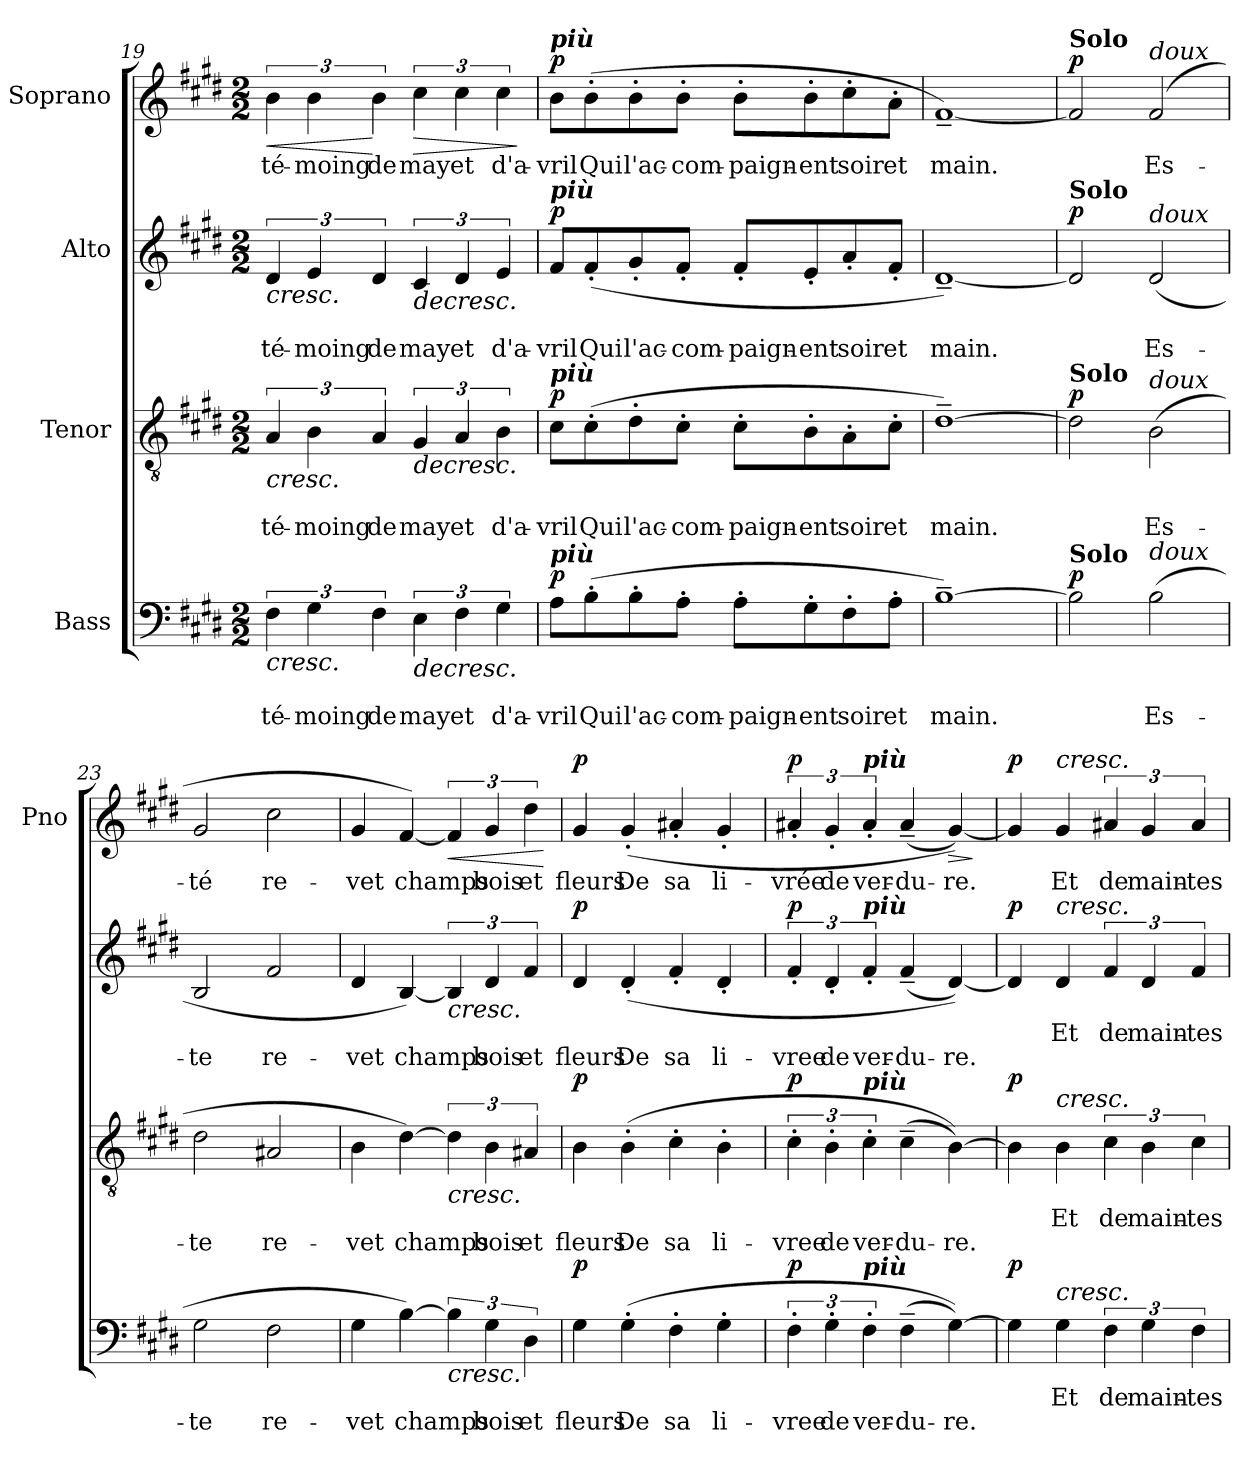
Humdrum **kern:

**kern	**text	**text	**dynam	**kern	**text	**text	**dynam	**kern	**text	**text	**dynam	**kern	**text	**dynam
*part4	*part4	*part4	*part4	*part3	*part3	*part3	*part3	*part2	*part2	*part2	*part2	*part1	*part1	*part1
*staff4	*staff4	*staff4	*staff4	*staff3	*staff3	*staff3	*staff3	*staff2	*staff2	*staff2	*staff2	*staff1	*staff1	*staff1
*I"Bass	*	*	*	*I"Tenor	*	*	*	*I"Alto	*	*	*	*I"Soprano	*	*
*	*	*	*	*	*	*	*	*	*	*	*	*I'Pno	*	*
*clefF4	*	*	*	*clefGv2	*	*	*	*clefG2	*	*	*	*clefG2	*	*
*k[f#c#g#d#]	*	*	*	*k[f#c#g#d#]	*	*	*	*k[f#c#g#d#]	*	*	*	*k[f#c#g#d#]	*	*
*E:	*	*	*	*E:	*	*	*	*E:	*	*	*	*E:	*	*
*M2/2	*	*	*	*M2/2	*	*	*	*M2/2	*	*	*	*M2/2	*	*
=19	=19	=19	=19	=19	=19	=19	=19	=19	=19	=19	=19	=19	=19	=19
!	!	!LO:LY:b	!LO:HP:b	!	!	!LO:LY:b	!LO:HP:b	!	!	!LO:LY:b	!LO:HP:b	!	!LO:LY:b	!LO:HP:b
6F#\	.	té-	<	6A/	.	té-	<	6d#/	.	té-	<	6b\	té-	<
!	!	!LO:LY:b	!	!	!	!LO:LY:b	!	!	!	!LO:LY:b	!	!	!LO:LY:b	!
6G#\	.	-moing	.	6B\	.	-moing	.	6e/	.	-moing	.	6b\	-moing	.
!	!	!LO:LY:b	!	!	!	!LO:LY:b	!	!	!	!LO:LY:b	!	!	!LO:LY:b	!
6F#\	.	de	.	6A/	.	de	.	6d#/	.	de	.	6b\	de	[
!	!	!LO:LY:b	!LO:HP:b	!	!	!LO:LY:b	!LO:HP:b	!	!	!LO:LY:b	!LO:HP:b	!	!LO:LY:b	!LO:HP:b
6E\	.	may	>	6G#/	.	may	>	6c#/	.	may	>	6cc#\	may	>
!	!	!LO:LY:b	!	!	!	!LO:LY:b	!	!	!	!LO:LY:b	!	!	!LO:LY:b	!
6F#\	.	et	.	6A/	.	et	.	6d#/	.	et	.	6cc#\	et	.
!	!	!LO:LY:b	!	!	!	!LO:LY:b	!	!	!	!LO:LY:b	!	!	!LO:LY:b	!
6G#\	.	d'a-	.	6B\	.	d'a-	.	6e/	.	d'a-	.	6cc#\	d'a-	.
.	.	.	[	.	.	.	[	.	.	.	[	.	.	]
=20	=20	=20	=20	=20	=20	=20	=20	=20	=20	=20	=20	=20	=20	=20
!	!	!	!	!	!	!	!	!	!	!	!	!LO:TX:a:Bi:t=più	!	!
!	!	!	!	!	!	!	!	!LO:TX:a:Bi:t=più	!	!	!	!	!	!
!	!	!	!	!LO:TX:a:Bi:t=più	!	!	!	!	!	!	!	!	!	!
!LO:TX:a:Bi:t=più	!	!	!	!	!	!	!	!	!	!	!	!	!	!
!	!	!LO:LY:b	!LO:DY:b	!	!	!LO:LY:b	!LO:DY:b	!	!	!LO:LY:b	!LO:DY:b	!	!LO:LY:b	!LO:DY:b
8A\L	.	-vril	p	8c#\L	.	-vril	p	8f#/L	.	-vril	p	8b\L	-vril	p
!	!	!LO:LY:b	!	!	!	!LO:LY:b	!	!	!	!LO:LY:b	!	!	!LO:LY:b	!
(>8B'\	.	Qui	.	(>8c#'\	.	Qui	.	(<8f#'/	.	Qui	.	(>8b'\	Qui	.
!	!	!LO:LY:b	!	!	!	!LO:LY:b	!	!	!	!LO:LY:b	!	!	!LO:LY:b	!
8B'\	.	l'ac-	.	8d#'\	.	l'ac-	.	8g#'/	.	l'ac-	.	8b'\	l'ac-	.
!	!	!LO:LY:b	!	!	!	!LO:LY:b	!	!	!	!LO:LY:b	!	!	!LO:LY:b	!
8A'\J	.	-com-	.	8c#'\J	.	-com-	.	8f#'/J	.	-com-	.	8b'\J	-com-	.
!	!	!LO:LY:b	!	!	!	!LO:LY:b	!	!	!	!LO:LY:b	!	!	!LO:LY:b	!
8A'\L	.	-paign-	.	8c#'\L	.	-paign-	.	8f#'/L	.	-paign-	.	8b'\L	-paign-	.
!	!	!LO:LY:b	!	!	!	!LO:LY:b	!	!	!	!LO:LY:b	!	!	!LO:LY:b	!
8G#'\	.	-ent	.	8B'\	.	-ent	.	8e'/	.	-ent	.	8b'\	-ent	.
!	!	!LO:LY:b	!	!	!	!LO:LY:b	!	!	!	!LO:LY:b	!	!	!LO:LY:b	!
8F#'\	.	soir	.	8A'\	.	soir	.	8a'/	.	soir	.	8cc#'\	soir	.
!	!	!LO:LY:b	!	!	!	!LO:LY:b	!	!	!	!LO:LY:b	!	!	!LO:LY:b	!
8A'\J	.	et	.	8c#'\J	.	et	.	8f#'/J	.	et	.	8a'\J	et	.
=21	=21	=21	=21	=21	=21	=21	=21	=21	=21	=21	=21	=21	=21	=21
!	!	!LO:LY:b	!	!	!	!LO:LY:b	!	!	!	!LO:LY:b	!	!	!LO:LY:b	!
[1B~)	.	main.	.	[1d#~)	.	main.	.	[1d#~)	.	main.	.	[1f#~)	main.	.
!!LO:PB:g=z
=22	=22	=22	=22	=22	=22	=22	=22	=22	=22	=22	=22	=22	=22	=22
!	!	!	!	!	!	!	!	!	!	!	!	!LO:TX:a:B:t=Solo	!	!
!	!	!	!	!	!	!	!	!LO:TX:a:B:t=Solo	!	!	!	!	!	!
!	!	!	!	!LO:TX:a:B:t=Solo	!	!	!	!	!	!	!	!	!	!
!LO:TX:a:B:t=Solo	!	!	!	!	!	!	!	!	!	!	!	!	!	!
!	!	!	!LO:DY:b	!	!	!	!LO:DY:b	!	!	!	!LO:DY:b	!	!	!LO:DY:b
2B\]	.	.	p	2d#\]	.	.	p	2d#/]	.	.	p	2f#/]	.	p
!	!	!	!	!	!	!	!	!	!	!	!	!LO:TX:a:i:t=doux	!	!
!	!	!	!	!	!	!	!	!LO:TX:a:i:t=doux	!	!	!	!	!	!
!	!	!	!	!LO:TX:a:i:t=doux	!	!	!	!	!	!	!	!	!	!
!LO:TX:a:i:t=doux	!	!	!	!	!	!	!	!	!	!	!	!	!	!
!	!	!LO:LY:b	!	!	!	!LO:LY:b	!	!	!	!LO:LY:b	!	!	!LO:LY:b	!
(>2B\	.	Es-	.	(>2B\	.	Es-	.	(>2d#/	.	Es-	.	(>2f#/	Es-	.
=23	=23	=23	=23	=23	=23	=23	=23	=23	=23	=23	=23	=23	=23	=23
!	!	!LO:LY:b	!	!	!	!LO:LY:b	!	!	!	!LO:LY:b	!	!	!LO:LY:b	!
2G#\	.	-te	.	2d#\	.	-te	.	2B/	.	-te	.	2g#/	-té	.
!	!	!LO:LY:b	!	!	!	!LO:LY:b	!	!	!	!LO:LY:b	!	!	!LO:LY:b	!
2F#\	.	re-	.	2A#X/	.	re-	.	2f#/	.	re-	.	2cc#\	re-	.
=24	=24	=24	=24	=24	=24	=24	=24	=24	=24	=24	=24	=24	=24	=24
!	!	!LO:LY:b	!	!	!	!LO:LY:b	!	!	!	!LO:LY:b	!	!	!LO:LY:b	!
4G#\	.	-vet	.	4B\	.	-vet	.	4d#/	.	-vet	.	4g#/	-vet	.
!	!	!LO:LY:b	!	!	!	!LO:LY:b	!	!	!	!LO:LY:b	!	!	!LO:LY:b	!
[4B\)	.	champs	.	[4d#\)	.	champs	.	[4B/)	.	champs	.	[4f#/)	champs	.
!	!	!	!LO:HP:b	!	!	!	!LO:HP:b	!	!	!	!LO:HP:b	!	!	!LO:HP:b
6B\]	.	.	<	6d#\]	.	.	<	6B/]	.	.	<	6f#/]	.	<
!	!	!LO:LY:b	!	!	!	!LO:LY:b	!	!	!	!LO:LY:b	!	!	!LO:LY:b	!
6G#\	.	bois	.	6B\	.	bois	.	6d#/	.	bois	.	6g#/	bois	.
!	!	!LO:LY:b	!	!	!	!LO:LY:b	!	!	!	!LO:LY:b	!	!	!LO:LY:b	!
6D#\	.	et	.	6A#X/	.	et	.	6f#/	.	et	.	6dd#\	et	.
.	.	.	]	.	.	.	]	.	.	.	]	.	.	[
=25	=25	=25	=25	=25	=25	=25	=25	=25	=25	=25	=25	=25	=25	=25
!	!	!LO:LY:b	!LO:DY:b	!	!	!LO:LY:b	!LO:DY:b	!	!	!LO:LY:b	!LO:DY:b	!	!LO:LY:b	!LO:DY:b
4G#\	.	fleurs	p	4B\	.	fleurs	p	4d#/	.	fleurs	p	4g#/	fleurs	p
!	!	!LO:LY:b	!	!	!	!LO:LY:b	!	!	!	!LO:LY:b	!	!	!LO:LY:b	!
(>4G#'\	.	De	.	(>4B'\	.	De	.	(>4d#'/	.	De	.	(>4g#'/	De	.
!	!	!LO:LY:b	!	!	!	!LO:LY:b	!	!	!	!LO:LY:b	!	!	!LO:LY:b	!
4F#'\	.	sa	.	4c#'\	.	sa	.	4f#'/	.	sa	.	4a#X'/	sa	.
!	!	!LO:LY:b	!	!	!	!LO:LY:b	!	!	!	!LO:LY:b	!	!	!LO:LY:b	!
4G#'\	.	li-	.	4B'\	.	li-	.	4d#'/	.	li-	.	4g#'/	li-	.
=26	=26	=26	=26	=26	=26	=26	=26	=26	=26	=26	=26	=26	=26	=26
!	!	!LO:LY:b	!LO:DY:b	!	!	!LO:LY:b	!LO:DY:b	!	!	!LO:LY:b	!LO:DY:b	!	!LO:LY:b	!LO:DY:b
6F#'\	.	-vree	p	6c#'\	.	-vree	p	6f#'/	.	-vree	p	6a#X'/	-vrée	p
!	!	!LO:LY:b	!	!	!	!LO:LY:b	!	!	!	!LO:LY:b	!	!	!LO:LY:b	!
6G#'\	.	de	.	6B'\	.	de	.	6d#'/	.	de	.	6g#'/	de	.
!	!	!	!	!	!	!	!	!	!	!	!	!LO:TX:a:Bi:t=più	!	!
!	!	!	!	!	!	!	!	!LO:TX:a:Bi:t=più	!	!	!	!	!	!
!	!	!	!	!LO:TX:a:Bi:t=più	!	!	!	!	!	!	!	!	!	!
!LO:TX:a:Bi:t=più	!	!	!	!	!	!	!	!	!	!	!	!	!	!
!	!	!LO:LY:b	!	!	!	!LO:LY:b	!	!	!	!LO:LY:b	!	!	!LO:LY:b	!
6F#'\	.	ver-	.	6c#'\	.	ver-	.	6f#'/	.	ver-	.	6a#'/	ver-	.
!	!	!LO:LY:b	!	!	!	!LO:LY:b	!	!	!	!LO:LY:b	!	!	!LO:LY:b	!
(>4F#~\	.	-du-	.	(>4c#~\	.	-du-	.	(<4f#~/	.	-du-	.	(<4a#~/	-du-	.
!	!	!LO:LY:b	!	!	!	!LO:LY:b	!	!	!	!LO:LY:b	!	!	!LO:LY:b	!LO:HP:b
[4G#\))	.	-re.	.	[4B\))	.	-re.	.	[4d#/))	.	-re.	.	[4g#/))	-re.	>
.	.	.	[	.	.	.	[	.	.	.	[	.	.	]
!!LO:PB:g=z
=27	=27	=27	=27	=27	=27	=27	=27	=27	=27	=27	=27	=27	=27	=27
!	!	!	!LO:DY:b	!	!	!	!LO:DY:b	!	!	!	!LO:DY:b	!	!	!LO:DY:b
4G#\]	.	.	p	4B\]	.	.	p	4d#/]	.	.	p	4g#/]	.	p
!	!	!	!	!	!	!	!	!	!	!	!	!LO:TX:a:i:t=cresc.	!	!
!	!	!	!	!	!	!	!	!LO:TX:a:i:t=cresc.	!	!	!	!	!	!
!	!	!	!	!LO:TX:a:i:t=cresc.	!	!	!	!	!	!	!	!	!	!
!LO:TX:a:i:t=cresc.	!	!	!	!	!	!	!	!	!	!	!	!	!	!
!	!LO:LY:b	!	!	!	!LO:LY:b	!	!	!	!LO:LY:b	!	!	!	!LO:LY:b	!
4G#\	Et	.	.	4B\	Et	.	.	4d#/	Et	.	.	4g#/	Et	.
!	!LO:LY:b	!	!	!	!LO:LY:b	!	!	!	!LO:LY:b	!	!	!	!LO:LY:b	!
6F#\	de	.	.	6c#\	de	.	.	6f#/	de	.	.	6a#X/	de	.
!	!LO:LY:b	!	!	!	!LO:LY:b	!	!	!	!LO:LY:b	!	!	!	!LO:LY:b	!
6G#\	main-	.	.	6B\	main-	.	.	6d#/	main-	.	.	6g#/	main-	.
!	!LO:LY:b	!	!	!	!LO:LY:b	!	!	!	!LO:LY:b	!	!	!	!LO:LY:b	!
6F#\	-tes	.	.	6c#\	-tes	.	.	6f#/	-tes	.	.	6a#/	-tes	.
=	=	=	=	=	=	=	=	=	=	=	=	=	=	=
*-	*-	*-	*-	*-	*-	*-	*-	*-	*-	*-	*-	*-	*-	*-
